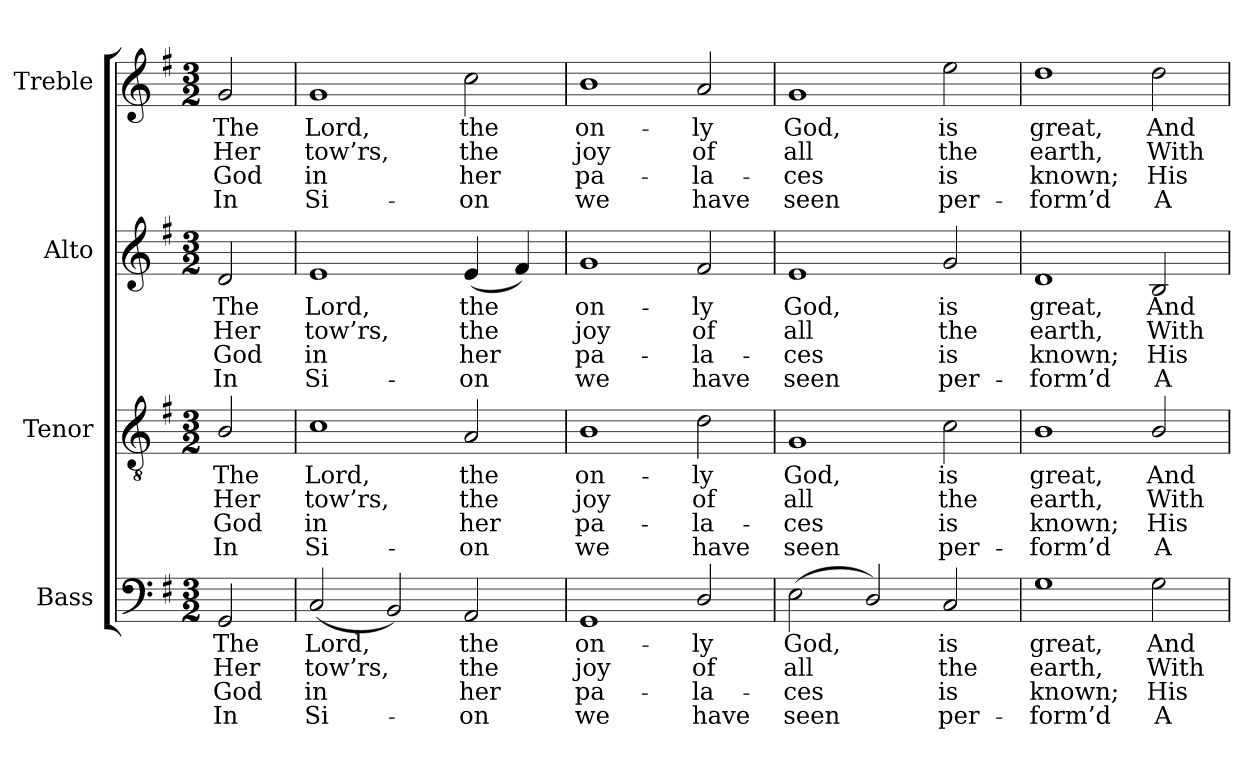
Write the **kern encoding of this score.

**kern	**text	**text	**text	**text	**kern	**text	**text	**text	**text	**kern	**text	**text	**text	**text	**kern	**text	**text	**text	**text
*part4	*part4	*part4	*part4	*part4	*part3	*part3	*part3	*part3	*part3	*part2	*part2	*part2	*part2	*part2	*part1	*part1	*part1	*part1	*part1
*staff4	*staff4	*staff4	*staff4	*staff4	*staff3	*staff3	*staff3	*staff3	*staff3	*staff2	*staff2	*staff2	*staff2	*staff2	*staff1	*staff1	*staff1	*staff1	*staff1
*I"Bass	*	*	*	*	*I"Tenor	*	*	*	*	*I"Alto	*	*	*	*	*I"Treble	*	*	*	*
*I'B.	*	*	*	*	*I'T.	*	*	*	*	*I'A.	*	*	*	*	*I'Tr.	*	*	*	*
!!LO:PB:g=z
*clefF4	*	*	*	*	*clefGv2	*	*	*	*	*clefG2	*	*	*	*	*clefG2	*	*	*	*
*	*	*	*	*	*ITrd7c12	*	*	*	*	*	*	*	*	*	*	*	*	*	*
*k[f#]	*	*	*	*	*k[f#]	*	*	*	*	*k[f#]	*	*	*	*	*k[f#]	*	*	*	*
*G:	*	*	*	*	*G:	*	*	*	*	*G:	*	*	*	*	*G:	*	*	*	*
*M3/2	*	*	*	*	*M3/2	*	*	*	*	*M3/2	*	*	*	*	*M3/2	*	*	*	*
=	=	=	=	=	=	=	=	=	=	=	=	=	=	=	=	=	=	=	=
!	!LO:LY:b:color=#000000	!LO:LY:b:color=#000000	!LO:LY:b:color=#000000	!LO:LY:b:color=#000000	!	!	!	!	!	!	!	!	!	!	!	!	!	!	!
!	!	!	!	!	!	!LO:LY:b:color=#000000	!LO:LY:b:color=#000000	!LO:LY:b:color=#000000	!LO:LY:b:color=#000000	!	!	!	!	!	!	!	!	!	!
!	!	!	!	!	!	!	!	!	!	!	!LO:LY:b:color=#000000	!LO:LY:b:color=#000000	!LO:LY:b:color=#000000	!LO:LY:b:color=#000000	!	!	!	!	!
!	!	!	!	!	!	!	!	!	!	!	!	!	!	!	!	!LO:LY:b:color=#000000	!LO:LY:b:color=#000000	!LO:LY:b:color=#000000	!LO:LY:b:color=#000000
2GGi/	The	Her	God	In	2BBi/	The	Her	God	In	2di/	The	Her	God	In	2gi/	The	Her	God	In
=1	=1	=1	=1	=1	=1	=1	=1	=1	=1	=1	=1	=1	=1	=1	=1	=1	=1	=1	=1
!	!LO:LY:b:color=#000000	!LO:LY:b:color=#000000	!LO:LY:b:color=#000000	!LO:LY:b:color=#000000	!	!	!	!	!	!	!	!	!	!	!	!	!	!	!
!	!	!	!	!	!	!LO:LY:b:color=#000000	!LO:LY:b:color=#000000	!LO:LY:b:color=#000000	!LO:LY:b:color=#000000	!	!	!	!	!	!	!	!	!	!
!	!	!	!	!	!	!	!	!	!	!	!LO:LY:b:color=#000000	!LO:LY:b:color=#000000	!LO:LY:b:color=#000000	!LO:LY:b:color=#000000	!	!	!	!	!
!	!	!	!	!	!	!	!	!	!	!	!	!	!	!	!	!LO:LY:b:color=#000000	!LO:LY:b:color=#000000	!LO:LY:b:color=#000000	!LO:LY:b:color=#000000
(2Ci/	Lord,	tow’rs,	in	Si-	1Ci	Lord,	tow’rs,	in	Si-	1ei	Lord,	tow’rs,	in	Si-	1gi	Lord,	tow’rs,	in	Si-
2BBi/)	.	.	.	.	.	.	.	.	.	.	.	.	.	.	.	.	.	.	.
!	!LO:LY:b:color=#000000	!LO:LY:b:color=#000000	!LO:LY:b:color=#000000	!LO:LY:b:color=#000000	!	!	!	!	!	!	!	!	!	!	!	!	!	!	!
!	!	!	!	!	!	!LO:LY:b:color=#000000	!LO:LY:b:color=#000000	!LO:LY:b:color=#000000	!LO:LY:b:color=#000000	!	!	!	!	!	!	!	!	!	!
!	!	!	!	!	!	!	!	!	!	!	!LO:LY:b:color=#000000	!LO:LY:b:color=#000000	!LO:LY:b:color=#000000	!LO:LY:b:color=#000000	!	!	!	!	!
!	!	!	!	!	!	!	!	!	!	!	!	!	!	!	!	!LO:LY:b:color=#000000	!LO:LY:b:color=#000000	!LO:LY:b:color=#000000	!LO:LY:b:color=#000000
2AAi/	the	the	-her	on	2AAi/	the	the	-her	on	(4ei/	the	the	-her	on	2cci\	the	the	-her	on
.	.	.	.	.	.	.	.	.	.	4f#i/)	.	.	.	.	.	.	.	.	.
=2	=2	=2	=2	=2	=2	=2	=2	=2	=2	=2	=2	=2	=2	=2	=2	=2	=2	=2	=2
!	!LO:LY:b:color=#000000	!LO:LY:b:color=#000000	!LO:LY:b:color=#000000	!LO:LY:b:color=#000000	!	!	!	!	!	!	!	!	!	!	!	!	!	!	!
!	!	!	!	!	!	!LO:LY:b:color=#000000	!LO:LY:b:color=#000000	!LO:LY:b:color=#000000	!LO:LY:b:color=#000000	!	!	!	!	!	!	!	!	!	!
!	!	!	!	!	!	!	!	!	!	!	!LO:LY:b:color=#000000	!LO:LY:b:color=#000000	!LO:LY:b:color=#000000	!LO:LY:b:color=#000000	!	!	!	!	!
!	!	!	!	!	!	!	!	!	!	!	!	!	!	!	!	!LO:LY:b:color=#000000	!LO:LY:b:color=#000000	!LO:LY:b:color=#000000	!LO:LY:b:color=#000000
1GGi	on-	joy	pa-	-we	1BBi	on-	joy	pa-	-we	1gi	on-	joy	pa-	-we	1bi	on-	joy	pa-	-we
!	!LO:LY:b:color=#000000	!LO:LY:b:color=#000000	!LO:LY:b:color=#000000	!LO:LY:b:color=#000000	!	!	!	!	!	!	!	!	!	!	!	!	!	!	!
!	!	!	!	!	!	!LO:LY:b:color=#000000	!LO:LY:b:color=#000000	!LO:LY:b:color=#000000	!LO:LY:b:color=#000000	!	!	!	!	!	!	!	!	!	!
!	!	!	!	!	!	!	!	!	!	!	!LO:LY:b:color=#000000	!LO:LY:b:color=#000000	!LO:LY:b:color=#000000	!LO:LY:b:color=#000000	!	!	!	!	!
!	!	!	!	!	!	!	!	!	!	!	!	!	!	!	!	!LO:LY:b:color=#000000	!LO:LY:b:color=#000000	!LO:LY:b:color=#000000	!LO:LY:b:color=#000000
2Di/	-ly	of	la-	-have	2Di\	-ly	of	la-	-have	2f#i/	-ly	of	la-	-have	2ai/	-ly	of	la-	-have
=3	=3	=3	=3	=3	=3	=3	=3	=3	=3	=3	=3	=3	=3	=3	=3	=3	=3	=3	=3
!	!LO:LY:b:color=#000000	!LO:LY:b:color=#000000	!LO:LY:b:color=#000000	!LO:LY:b:color=#000000	!	!	!	!	!	!	!	!	!	!	!	!	!	!	!
!	!	!	!	!	!	!LO:LY:b:color=#000000	!LO:LY:b:color=#000000	!LO:LY:b:color=#000000	!LO:LY:b:color=#000000	!	!	!	!	!	!	!	!	!	!
!	!	!	!	!	!	!	!	!	!	!	!LO:LY:b:color=#000000	!LO:LY:b:color=#000000	!LO:LY:b:color=#000000	!LO:LY:b:color=#000000	!	!	!	!	!
!	!	!	!	!	!	!	!	!	!	!	!	!	!	!	!	!LO:LY:b:color=#000000	!LO:LY:b:color=#000000	!LO:LY:b:color=#000000	!LO:LY:b:color=#000000
(2Ei\	God,	all	ces	seen	1GGi	God,	all	ces	seen	1ei	God,	all	ces	seen	1gi	God,	all	ces	seen
2Di/)	.	.	.	.	.	.	.	.	.	.	.	.	.	.	.	.	.	.	.
!	!LO:LY:b:color=#000000	!LO:LY:b:color=#000000	!LO:LY:b:color=#000000	!LO:LY:b:color=#000000	!	!	!	!	!	!	!	!	!	!	!	!	!	!	!
!	!	!	!	!	!	!LO:LY:b:color=#000000	!LO:LY:b:color=#000000	!LO:LY:b:color=#000000	!LO:LY:b:color=#000000	!	!	!	!	!	!	!	!	!	!
!	!	!	!	!	!	!	!	!	!	!	!LO:LY:b:color=#000000	!LO:LY:b:color=#000000	!LO:LY:b:color=#000000	!LO:LY:b:color=#000000	!	!	!	!	!
!	!	!	!	!	!	!	!	!	!	!	!	!	!	!	!	!LO:LY:b:color=#000000	!LO:LY:b:color=#000000	!LO:LY:b:color=#000000	!LO:LY:b:color=#000000
2Ci/	is	the	is	per-	2Ci\	is	the	is	per-	2gi/	is	the	is	per-	2eei\	is	the	is	per-
=4	=4	=4	=4	=4	=4	=4	=4	=4	=4	=4	=4	=4	=4	=4	=4	=4	=4	=4	=4
!	!LO:LY:b:color=#000000	!LO:LY:b:color=#000000	!LO:LY:b:color=#000000	!LO:LY:b:color=#000000	!	!	!	!	!	!	!	!	!	!	!	!	!	!	!
!	!	!	!	!	!	!LO:LY:b:color=#000000	!LO:LY:b:color=#000000	!LO:LY:b:color=#000000	!LO:LY:b:color=#000000	!	!	!	!	!	!	!	!	!	!
!	!	!	!	!	!	!	!	!	!	!	!LO:LY:b:color=#000000	!LO:LY:b:color=#000000	!LO:LY:b:color=#000000	!LO:LY:b:color=#000000	!	!	!	!	!
!	!	!	!	!	!	!	!	!	!	!	!	!	!	!	!	!LO:LY:b:color=#000000	!LO:LY:b:color=#000000	!LO:LY:b:color=#000000	!LO:LY:b:color=#000000
1Gi	great,	earth,	-known;	form’d	1BBi	great,	earth,	-known;	form’d	1di	great,	earth,	-known;	form’d	1ddi	great,	earth,	-known;	form’d
!	!LO:LY:b:color=#000000	!LO:LY:b:color=#000000	!LO:LY:b:color=#000000	!LO:LY:b:color=#000000	!	!	!	!	!	!	!	!	!	!	!	!	!	!	!
!	!	!	!	!	!	!LO:LY:b:color=#000000	!LO:LY:b:color=#000000	!LO:LY:b:color=#000000	!LO:LY:b:color=#000000	!	!	!	!	!	!	!	!	!	!
!	!	!	!	!	!	!	!	!	!	!	!LO:LY:b:color=#000000	!LO:LY:b:color=#000000	!LO:LY:b:color=#000000	!LO:LY:b:color=#000000	!	!	!	!	!
!	!	!	!	!	!	!	!	!	!	!	!	!	!	!	!	!LO:LY:b:color=#000000	!LO:LY:b:color=#000000	!LO:LY:b:color=#000000	!LO:LY:b:color=#000000
2Gi\	And	With	His	A	2BBi/	And	With	His	A	2Bi/	And	With	His	A	2ddi\	And	With	His	A
=	=	=	=	=	=	=	=	=	=	=	=	=	=	=	=	=	=	=	=
*-	*-	*-	*-	*-	*-	*-	*-	*-	*-	*-	*-	*-	*-	*-	*-	*-	*-	*-	*-
